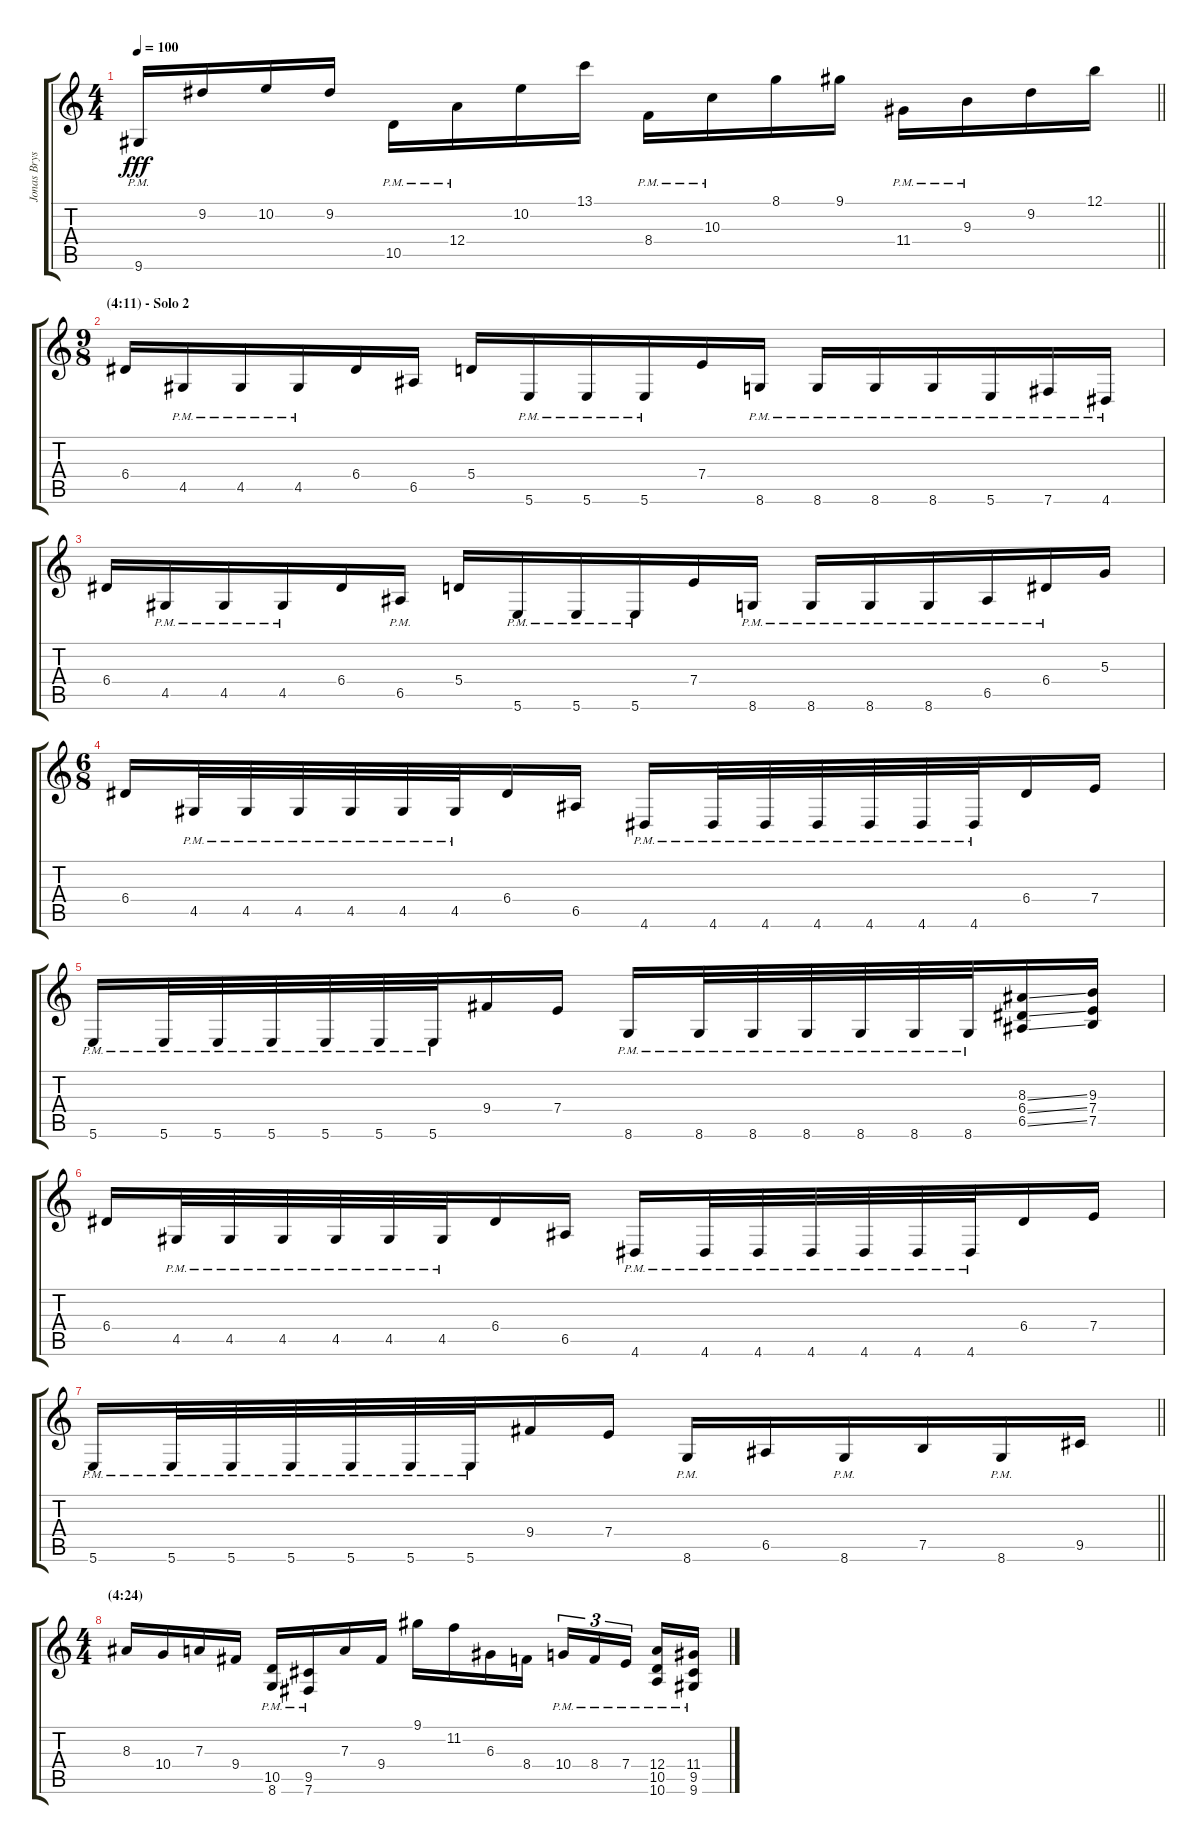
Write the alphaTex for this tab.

\track ("Jonas Bryssling" "Jonas Brys") {instrument distortionguitar}
\staff {score tabs}
\tuning (B3 Gb3 D3 A2 E2 B1) {hide}
\ts (4 4)
\tempo 100
\clef g2
\barLineRight lightlight
\ks c
9.6{pm}.16{dy fff} 9.2.16 10.2.16 9.2.16 10.5{pm}.16 12.4{pm}.16 10.2.16 13.1.16 8.4{pm}.16 10.3{pm}.16 8.1.16 9.1.16 11.4{pm}.16 9.3{pm}.16 9.2.16 12.1.16 |
\ts (9 8)
\section ("" "(4:11) - Solo 2")
6.4.16 4.5{pm}.16 4.5{pm}.16 4.5{pm}.16 6.4.16 6.5.16 5.4.16 5.6{pm}.16 5.6{pm}.16 5.6{pm}.16 7.4.16 8.6{pm}.16 8.6{pm}.16 8.6{pm}.16 8.6{pm}.16 5.6{pm}.16 7.6{pm}.16 4.6{pm}.16 |
6.4.16 4.5{pm}.16 4.5{pm}.16 4.5{pm}.16 6.4.16 6.5{pm}.16 5.4.16 5.6{pm}.16 5.6{pm}.16 5.6{pm}.16 7.4.16 8.6{pm}.16 8.6{pm}.16 8.6{pm}.16 8.6{pm}.16 6.5{pm}.16 6.4{pm}.16 5.3.16 |
\ts (6 8)
6.4.16 4.5{pm}.32 4.5{pm}.32 4.5{pm}.32 4.5{pm}.32 4.5{pm}.32 4.5{pm}.32 6.4.16 6.5.16 4.6{pm}.16 4.6{pm}.32 4.6{pm}.32 4.6{pm}.32 4.6{pm}.32 4.6{pm}.32 4.6{pm}.32 6.4.16 7.4.16 |
5.6{pm}.16 5.6{pm}.32 5.6{pm}.32 5.6{pm}.32 5.6{pm}.32 5.6{pm}.32 5.6{pm}.32 9.4.16 7.4.16 8.6{pm}.16 8.6{pm}.32 8.6{pm}.32 8.6{pm}.32 8.6{pm}.32 8.6{pm}.32 8.6{pm}.32 (8.3{ss} 6.4{ss} 6.5{ss}).16 (9.3 7.4 7.5).16 |
6.4.16 4.5{pm}.32 4.5{pm}.32 4.5{pm}.32 4.5{pm}.32 4.5{pm}.32 4.5{pm}.32 6.4.16 6.5.16 4.6{pm}.16 4.6{pm}.32 4.6{pm}.32 4.6{pm}.32 4.6{pm}.32 4.6{pm}.32 4.6{pm}.32 6.4.16 7.4.16 |
\barLineRight lightlight
5.6{pm}.16 5.6{pm}.32 5.6{pm}.32 5.6{pm}.32 5.6{pm}.32 5.6{pm}.32 5.6{pm}.32 9.4.16 7.4.16 8.6{pm}.16 6.5.16 8.6{pm}.16 7.5.16 8.6{pm}.16 9.5.16 |
\ts (4 4)
\section ("" "(4:24)")
8.3.16 10.4.16 7.3.16 9.4.16 (10.5{pm} 8.6{pm}).16 (9.5{pm} 7.6{pm}).16 7.3.16 9.4.16 9.1.16 11.2.16 6.3.16 8.4.16 10.4{pm}.16{tu (3 2)} 8.4{pm}.16{tu (3 2)} 7.4{pm}.16{tu (3 2)} (12.4{pm} 10.5{pm} 10.6{pm}).16 (11.4{pm} 9.5{pm} 9.6{pm}).16
